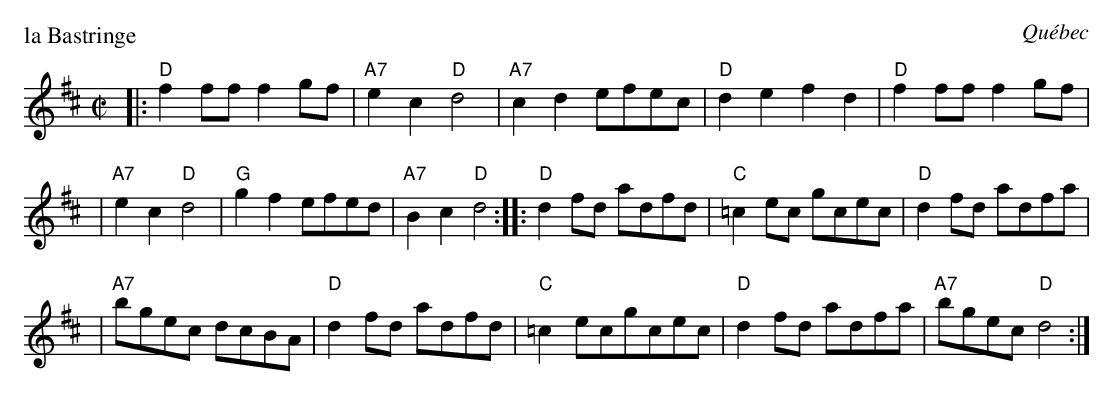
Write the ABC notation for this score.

X:1
P: la Bastringe
O: Qu\'ebec
M: C|
L: 1/8
K: D
|: "D"f2ff f2gf \
| "A7"e2c2 "D"d4 \
| "A7"c2d2 efec \
| "D"d2e2 f2d2 \
| "D"f2ff f2gf |
| "A7"e2c2 "D"d4 \
| "G"g2f2 efed \
| "A7"B2c2 "D"d4 \
:: "D"d2fd adfd \
| "C"=c2ec gcec \
| "D"d2fd adfa |
| "A7"bgec dcBA \
| "D"d2fd adfd \
| "C"=c2ecgcec \
| "D"d2fd adfa \
| "A7"bgec "D"d4 :|
